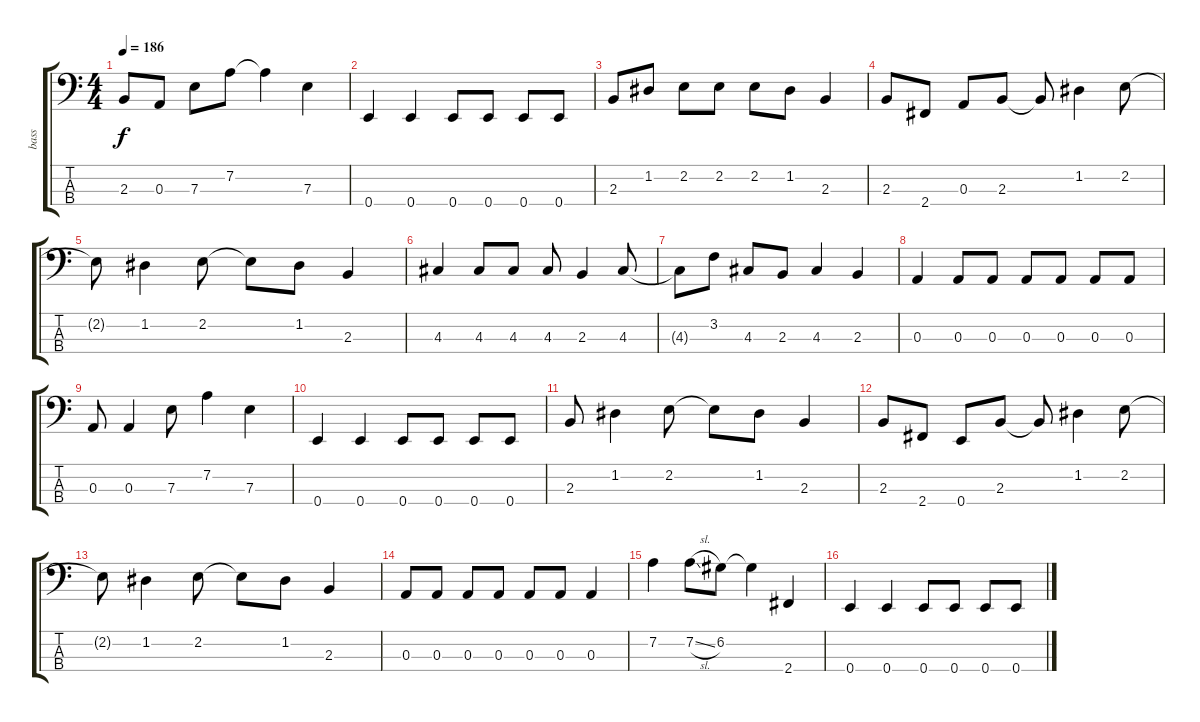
\track ("bass" "bass") {instrument electricbasspick}
\staff {score tabs}
\tuning (G2 D2 A1 E1) {hide}
\ts (4 4)
\tempo 186
\clef f4
\ks c
2.3{t}.8{dy f} 0.3.8 7.3.8 7.2.8 7.2{t}.4 7.3.4 |
0.4.4 0.4.4 0.4.8 0.4.8 0.4.8 0.4.8 |
2.3.8 1.2.8 2.2.8 2.2.8 2.2.8 1.2.8 2.3.4 |
2.3.8 2.4.8 0.3.8 2.3.8 2.3{t}.8 1.2.4 2.2.8 |
2.2{t}.8 1.2.4 2.2.8 2.2{t}.8 1.2.8 2.3.4 |
4.3.4 4.3.8 4.3.8 4.3.8 2.3.4 4.3.8 |
4.3{t}.8 3.2.8 4.3.8 2.3.8 4.3.4 2.3.4 |
0.3.4 0.3.8 0.3.8 0.3.8 0.3.8 0.3.8 0.3.8 |
0.3.8 0.3.4 7.3.8 7.2.4 7.3.4 |
0.4.4 0.4.4 0.4.8 0.4.8 0.4.8 0.4.8 |
2.3.8 1.2.4 2.2.8 2.2{t}.8 1.2.8 2.3.4 |
2.3.8 2.4.8 0.4.8 2.3.8 2.3{t}.8 1.2.4 2.2.8 |
2.2{t}.8 1.2.4 2.2.8 2.2{t}.8 1.2.8 2.3.4 |
0.3.8 0.3.8 0.3.8 0.3.8 0.3.8 0.3.8 0.3.4 |
7.2.4 7.2{sl}.8 6.2.8 6.2{t}.4 2.4.4 |
0.4.4 0.4.4 0.4.8 0.4.8 0.4.8 0.4.8
